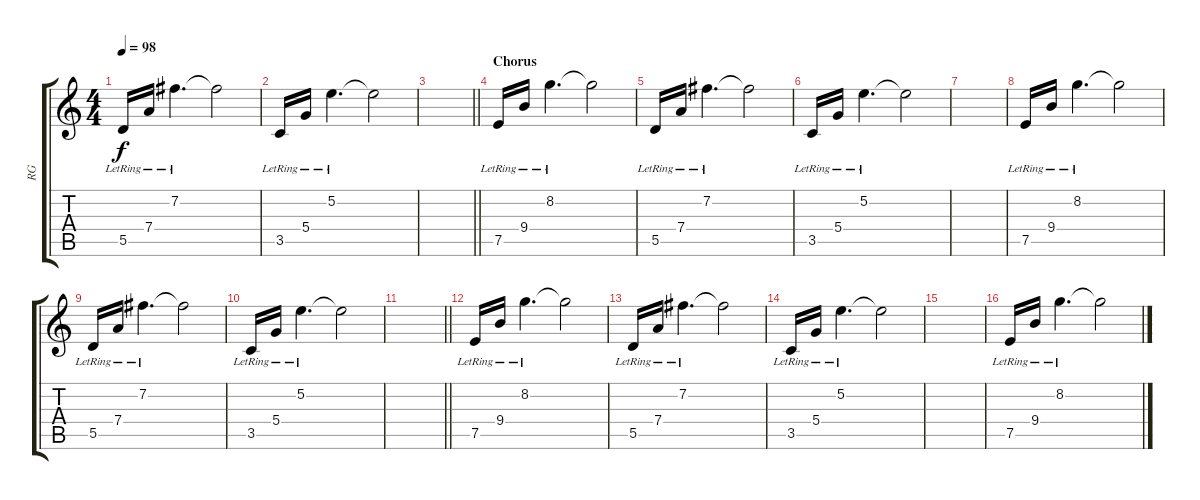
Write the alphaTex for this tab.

\track ("RG" "RG") {instrument acousticguitarsteel}
\staff {score tabs}
\tuning (E4 B3 G3 D3 A2 E2) {hide}
\ts (4 4)
\tempo 98
\clef g2
\ks c
5.5{lr}.16{dy f} 7.4{lr}.16 7.2{lr}.4{d} 7.2{t}.2 |
3.5{lr}.16 5.4{lr}.16 5.2{lr}.4{d} 5.2{t}.2 |
\barLineRight lightlight
|
\section ("" "Chorus")
7.5{lr}.16 9.4{lr}.16 8.2{lr}.4{d} 8.2{t}.2 |
5.5{lr}.16 7.4{lr}.16 7.2{lr}.4{d} 7.2{t}.2 |
3.5{lr}.16 5.4{lr}.16 5.2{lr}.4{d} 5.2{t}.2 |
|
7.5{lr}.16 9.4{lr}.16 8.2{lr}.4{d} 8.2{t}.2 |
5.5{lr}.16 7.4{lr}.16 7.2{lr}.4{d} 7.2{t}.2 |
3.5{lr}.16 5.4{lr}.16 5.2{lr}.4{d} 5.2{t}.2 |
\barLineRight lightlight
|
7.5{lr}.16 9.4{lr}.16 8.2{lr}.4{d} 8.2{t}.2 |
5.5{lr}.16 7.4{lr}.16 7.2{lr}.4{d} 7.2{t}.2 |
3.5{lr}.16 5.4{lr}.16 5.2{lr}.4{d} 5.2{t}.2 |
|
7.5{lr}.16 9.4{lr}.16 8.2{lr}.4{d} 8.2{t}.2
